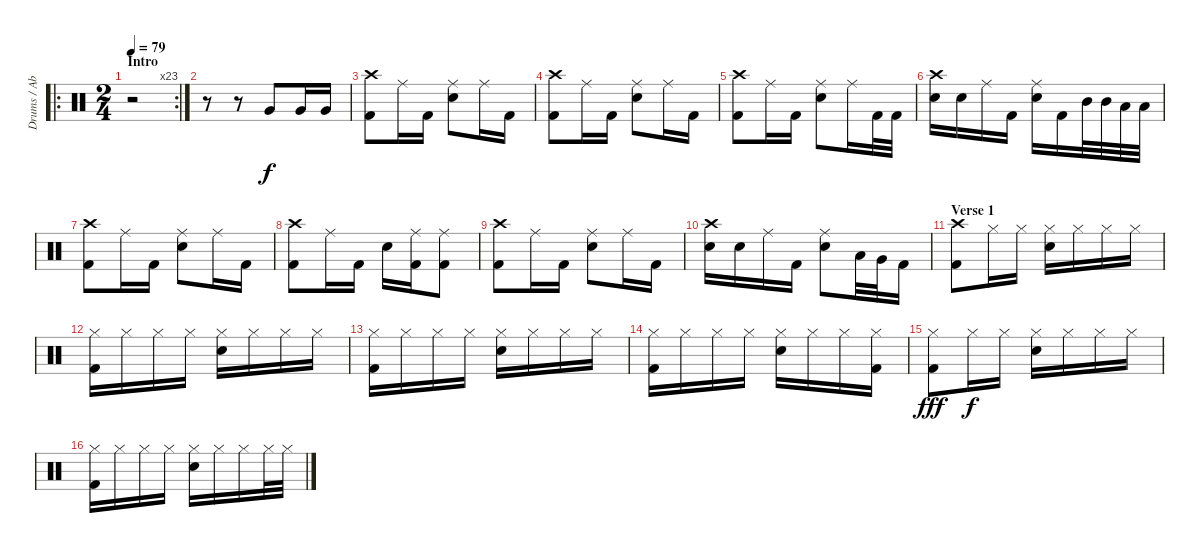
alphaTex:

\track ("Drums / Abe Cunningham" "Drums / Ab") {instrument percussion}
\staff {score}
\articulation defaults
\ro
\rc 23
\ts (2 4)
\section ("" "Intro")
\tempo 79
\clef neutral
\ks c
r.2{dy f} |
r.8 r.8 "Very Low Tom (hit)".8 "Very Low Tom (hit)".16 "Very Low Tom (hit)".16 |
("Crash high (hit)" "Kick (hit) 2").8 "Ride (middle)".16 "Kick (hit) 2".16 ("Ride (middle)" "Electric Snare (hit)").8 "Ride (middle)".16 "Kick (hit) 2".16 |
("Crash high (hit)" "Kick (hit) 2").8 "Ride (middle)".16 "Kick (hit) 2".16 ("Ride (middle)" "Electric Snare (hit)").8 "Ride (middle)".16 "Kick (hit) 2".16 |
("Crash high (hit)" "Kick (hit) 2").8 "Ride (middle)".16 "Kick (hit) 2".16 ("Ride (middle)" "Electric Snare (hit)").8 "Ride (middle)".16 "Kick (hit) 2".32 "Kick (hit) 2".32 |
("Crash high (hit)" "Electric Snare (hit)").16 "Electric Snare (hit)".16 "Ride (middle)".16 "Kick (hit) 2".16 ("Ride (middle)" "Electric Snare (hit)").16 "Kick (hit) 2".16 "Mid Tom (hit)".32 "Mid Tom (hit)".32 "Low Tom (hit)".32 "Low Tom (hit)".32 |
("Crash high (hit)" "Kick (hit) 2").8 "Ride (middle)".16 "Kick (hit) 2".16 ("Ride (middle)" "Electric Snare (hit)").8 "Ride (middle)".16 "Kick (hit) 2".16 |
("Crash high (hit)" "Kick (hit) 2").8 "Ride (middle)".16 "Kick (hit) 2".16 "Electric Snare (hit)".16 ("Ride (middle)" "Kick (hit) 2").16 ("Ride (middle)" "Kick (hit) 2").8 |
("Crash high (hit)" "Kick (hit) 2").8 "Ride (middle)".16 "Kick (hit) 2".16 ("Ride (middle)" "Electric Snare (hit)").8 "Ride (middle)".16 "Kick (hit) 2".16 |
("Crash high (hit)" "Electric Snare (hit)").16 "Electric Snare (hit)".16 "Ride (middle)".16 "Kick (hit) 2".16 ("Ride (middle)" "Electric Snare (hit)").8 "Low Tom (hit)".32 "Very Low Tom (hit)".32 "Kick (hit) 2".16 |
\section ("" "Verse 1")
("Crash high (hit)" "Kick (hit) 2").8 "Hi-Hat (closed)".16 "Hi-Hat (closed)".16 ("Hi-Hat (closed)" "Electric Snare (hit)").16 "Hi-Hat (closed)".16 "Hi-Hat (closed)".16 "Hi-Hat (closed)".16 |
("Hi-Hat (closed)" "Kick (hit) 2").16 "Hi-Hat (closed)".16 "Hi-Hat (closed)".16 "Hi-Hat (closed)".16 ("Hi-Hat (closed)" "Electric Snare (hit)").16 "Hi-Hat (closed)".16 "Hi-Hat (closed)".16 "Hi-Hat (closed)".16 |
("Hi-Hat (closed)" "Kick (hit) 2").16 "Hi-Hat (closed)".16 "Hi-Hat (closed)".16 "Hi-Hat (closed)".16 ("Hi-Hat (closed)" "Electric Snare (hit)").16 "Hi-Hat (closed)".16 "Hi-Hat (closed)".16 "Hi-Hat (closed)".16 |
("Hi-Hat (closed)" "Kick (hit) 2").16 "Hi-Hat (closed)".16 "Hi-Hat (closed)".16 "Hi-Hat (closed)".16 ("Hi-Hat (closed)" "Electric Snare (hit)").16 "Hi-Hat (closed)".16 "Hi-Hat (closed)".16 ("Hi-Hat (closed)" "Kick (hit) 2").16 |
("Hi-Hat (closed)" "Kick (hit) 2").8{dy fff} "Hi-Hat (closed)".16{dy f} "Hi-Hat (closed)".16 ("Hi-Hat (closed)" "Electric Snare (hit)").16 "Hi-Hat (closed)".16 "Hi-Hat (closed)".16 "Hi-Hat (closed)".16 |
("Hi-Hat (closed)" "Kick (hit) 2").16 "Hi-Hat (closed)".16 "Hi-Hat (closed)".16 "Hi-Hat (closed)".16 ("Hi-Hat (closed)" "Electric Snare (hit)").16 "Hi-Hat (closed)".16 "Hi-Hat (closed)".16 "Hi-Hat (closed)".32 "Hi-Hat (closed)".32
